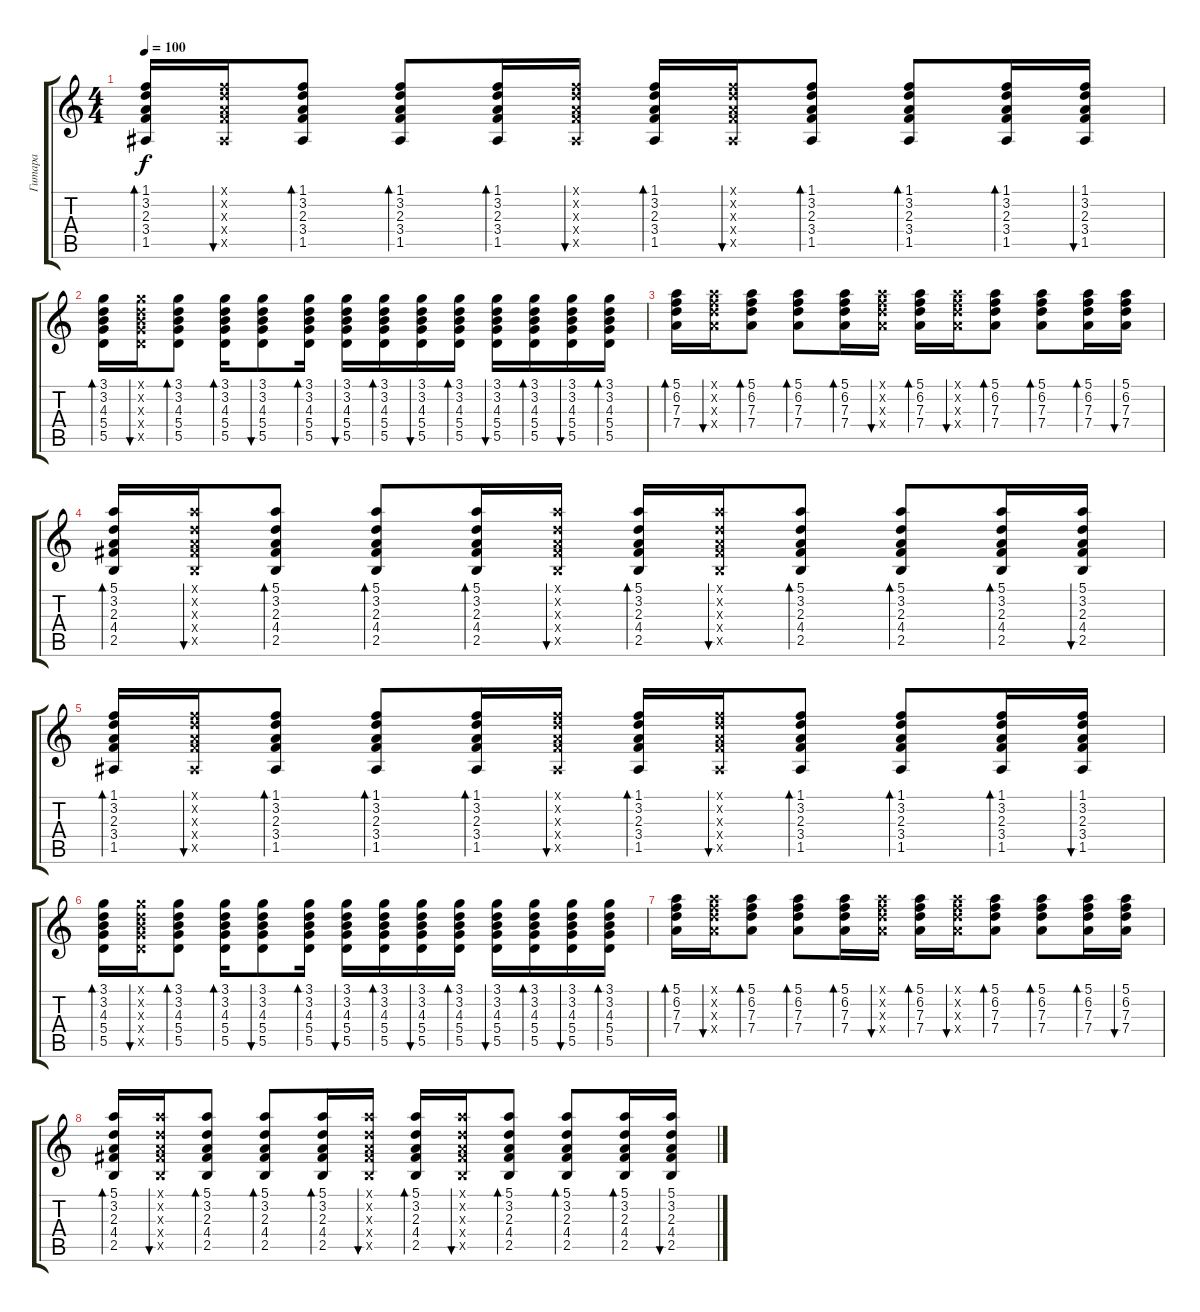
\track ("Гитара" "Гитара") {instrument acousticguitarnylon}
\staff {score tabs}
\tuning (E4 B3 G3 D3 A2 E2) {hide}
\ts (4 4)
\tempo 100
\clef g2
\ks c
(1.1 3.2 2.3 3.4 1.5).16{bd 30 dy f} (1.1{x} 3.2{x} 2.3{x} 3.4{x} 1.5{x}).16{bu 30} (1.1 3.2 2.3 3.4 1.5).8{bd 30} (1.1 3.2 2.3 3.4 1.5).8{bd 30} (1.1 3.2 2.3 3.4 1.5).16{bd 30} (1.1{x} 3.2{x} 2.3{x} 3.4{x} 1.5{x}).16{bu 30} (1.1 3.2 2.3 3.4 1.5).16{bd 30} (1.1{x} 3.2{x} 2.3{x} 3.4{x} 1.5{x}).16{bu 30} (1.1 3.2 2.3 3.4 1.5).8{bd 30} (1.1 3.2 2.3 3.4 1.5).8{bd 30} (1.1 3.2 2.3 3.4 1.5).16{bd 30} (1.1 3.2 2.3 3.4 1.5).16{bu 30} |
(3.1 3.2 4.3 5.4 5.5).16{bd 30} (3.1{x} 3.2{x} 4.3{x} 5.4{x} 5.5{x}).16{bu 30} (3.1 3.2 4.3 5.4 5.5).8{bd 30} (3.1 3.2 4.3 5.4 5.5).16{bd 30} (3.1 3.2 4.3 5.4 5.5).8{bu 30} (3.1 3.2 4.3 5.4 5.5).16{bd 30} (3.1 3.2 4.3 5.4 5.5).16{bu 30} (3.1 3.2 4.3 5.4 5.5).16{bd 30} (3.1 3.2 4.3 5.4 5.5).16{bu 30} (3.1 3.2 4.3 5.4 5.5).16{bd 30} (3.1 3.2 4.3 5.4 5.5).16{bu 30} (3.1 3.2 4.3 5.4 5.5).16{bd 30} (3.1 3.2 4.3 5.4 5.5).16{bu 30} (3.1 3.2 4.3 5.4 5.5).16{bd 30} |
(5.1 6.2 7.3 7.4).16{bd 30} (5.1{x} 6.2{x} 7.3{x} 7.4{x}).16{bu 30} (5.1 6.2 7.3 7.4).8{bd 30} (5.1 6.2 7.3 7.4).8{bd 30} (5.1 6.2 7.3 7.4).16{bd 30} (5.1{x} 6.2{x} 7.3{x} 7.4{x}).16{bu 30} (5.1 6.2 7.3 7.4).16{bd 30} (5.1{x} 6.2{x} 7.3{x} 7.4{x}).16{bu 30} (5.1 6.2 7.3 7.4).8{bd 30} (5.1 6.2 7.3 7.4).8{bd 30} (5.1 6.2 7.3 7.4).16{bd 30} (5.1 6.2 7.3 7.4).16{bu 30} |
(5.1 3.2 2.3 4.4 2.5).16{bd 30} (5.1{x} 3.2{x} 2.3{x} 4.4{x} 2.5{x}).16{bu 30} (5.1 3.2 2.3 4.4 2.5).8{bd 30} (5.1 3.2 2.3 4.4 2.5).8{bd 30} (5.1 3.2 2.3 4.4 2.5).16{bd 30} (5.1{x} 3.2{x} 2.3{x} 4.4{x} 2.5{x}).16{bu 30} (5.1 3.2 2.3 4.4 2.5).16{bd 30} (5.1{x} 3.2{x} 2.3{x} 4.4{x} 2.5{x}).16{bu 30} (5.1 3.2 2.3 4.4 2.5).8{bd 30} (5.1 3.2 2.3 4.4 2.5).8{bd 30} (5.1 3.2 2.3 4.4 2.5).16{bd 30} (5.1 3.2 2.3 4.4 2.5).16{bu 30} |
(1.1 3.2 2.3 3.4 1.5).16{bd 30} (1.1{x} 3.2{x} 2.3{x} 3.4{x} 1.5{x}).16{bu 30} (1.1 3.2 2.3 3.4 1.5).8{bd 30} (1.1 3.2 2.3 3.4 1.5).8{bd 30} (1.1 3.2 2.3 3.4 1.5).16{bd 30} (1.1{x} 3.2{x} 2.3{x} 3.4{x} 1.5{x}).16{bu 30} (1.1 3.2 2.3 3.4 1.5).16{bd 30} (1.1{x} 3.2{x} 2.3{x} 3.4{x} 1.5{x}).16{bu 30} (1.1 3.2 2.3 3.4 1.5).8{bd 30} (1.1 3.2 2.3 3.4 1.5).8{bd 30} (1.1 3.2 2.3 3.4 1.5).16{bd 30} (1.1 3.2 2.3 3.4 1.5).16{bu 30} |
(3.1 3.2 4.3 5.4 5.5).16{bd 30} (3.1{x} 3.2{x} 4.3{x} 5.4{x} 5.5{x}).16{bu 30} (3.1 3.2 4.3 5.4 5.5).8{bd 30} (3.1 3.2 4.3 5.4 5.5).16{bd 30} (3.1 3.2 4.3 5.4 5.5).8{bu 30} (3.1 3.2 4.3 5.4 5.5).16{bd 30} (3.1 3.2 4.3 5.4 5.5).16{bu 30} (3.1 3.2 4.3 5.4 5.5).16{bd 30} (3.1 3.2 4.3 5.4 5.5).16{bu 30} (3.1 3.2 4.3 5.4 5.5).16{bd 30} (3.1 3.2 4.3 5.4 5.5).16{bu 30} (3.1 3.2 4.3 5.4 5.5).16{bd 30} (3.1 3.2 4.3 5.4 5.5).16{bu 30} (3.1 3.2 4.3 5.4 5.5).16{bd 30} |
(5.1 6.2 7.3 7.4).16{bd 30} (5.1{x} 6.2{x} 7.3{x} 7.4{x}).16{bu 30} (5.1 6.2 7.3 7.4).8{bd 30} (5.1 6.2 7.3 7.4).8{bd 30} (5.1 6.2 7.3 7.4).16{bd 30} (5.1{x} 6.2{x} 7.3{x} 7.4{x}).16{bu 30} (5.1 6.2 7.3 7.4).16{bd 30} (5.1{x} 6.2{x} 7.3{x} 7.4{x}).16{bu 30} (5.1 6.2 7.3 7.4).8{bd 30} (5.1 6.2 7.3 7.4).8{bd 30} (5.1 6.2 7.3 7.4).16{bd 30} (5.1 6.2 7.3 7.4).16{bu 30} |
(5.1 3.2 2.3 4.4 2.5).16{bd 30} (5.1{x} 3.2{x} 2.3{x} 4.4{x} 2.5{x}).16{bu 30} (5.1 3.2 2.3 4.4 2.5).8{bd 30} (5.1 3.2 2.3 4.4 2.5).8{bd 30} (5.1 3.2 2.3 4.4 2.5).16{bd 30} (5.1{x} 3.2{x} 2.3{x} 4.4{x} 2.5{x}).16{bu 30} (5.1 3.2 2.3 4.4 2.5).16{bd 30} (5.1{x} 3.2{x} 2.3{x} 4.4{x} 2.5{x}).16{bu 30} (5.1 3.2 2.3 4.4 2.5).8{bd 30} (5.1 3.2 2.3 4.4 2.5).8{bd 30} (5.1 3.2 2.3 4.4 2.5).16{bd 30} (5.1 3.2 2.3 4.4 2.5).16{bu 30}
